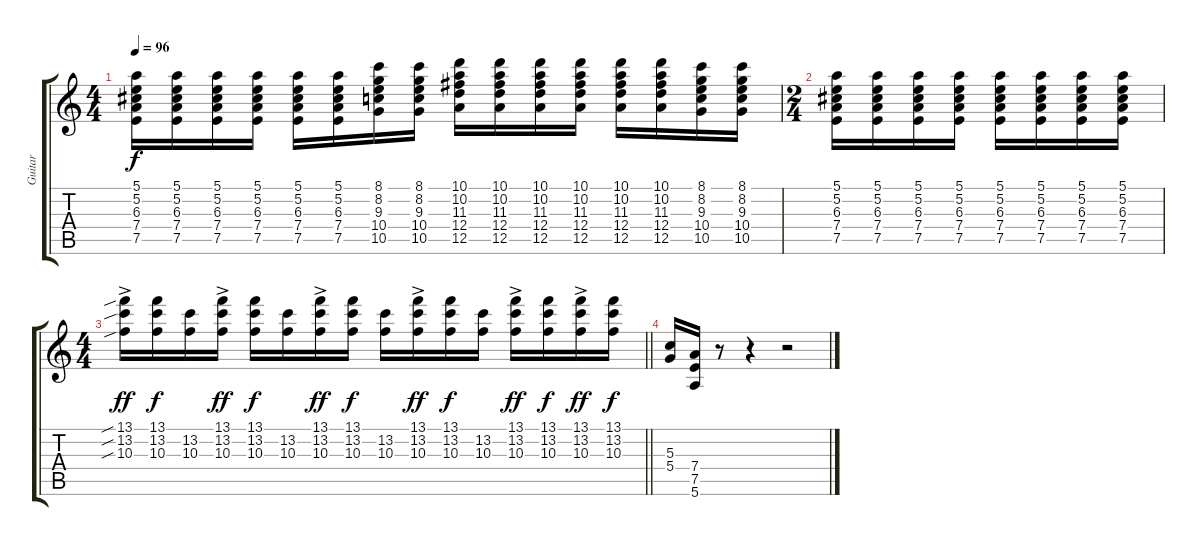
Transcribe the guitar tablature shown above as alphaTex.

\track ("Guitar" "Guitar") {instrument distortionguitar}
\staff {score tabs}
\tuning (E4 B3 G3 D3 A2 E2) {hide}
\ts (4 4)
\tempo 96
\clef g2
\ks c
(5.1 5.2 6.3 7.4 7.5).16{dy f} (5.1 5.2 6.3 7.4 7.5).16 (5.1 5.2 6.3 7.4 7.5).16 (5.1 5.2 6.3 7.4 7.5).16 (5.1 5.2 6.3 7.4 7.5).16 (5.1 5.2 6.3 7.4 7.5).16 (8.1 8.2 9.3 10.4 10.5).16 (8.1 8.2 9.3 10.4 10.5).16 (10.1 10.2 11.3 12.4 12.5).16 (10.1 10.2 11.3 12.4 12.5).16 (10.1 10.2 11.3 12.4 12.5).16 (10.1 10.2 11.3 12.4 12.5).16 (10.1 10.2 11.3 12.4 12.5).16 (10.1 10.2 11.3 12.4 12.5).16 (8.1 8.2 9.3 10.4 10.5).16 (8.1 8.2 9.3 10.4 10.5).16 |
\ts (2 4)
(5.1 5.2 6.3 7.4 7.5).16 (5.1 5.2 6.3 7.4 7.5).16 (5.1 5.2 6.3 7.4 7.5).16 (5.1 5.2 6.3 7.4 7.5).16 (5.1 5.2 6.3 7.4 7.5).16 (5.1 5.2 6.3 7.4 7.5).16 (5.1 5.2 6.3 7.4 7.5).16 (5.1 5.2 6.3 7.4 7.5).16 |
\ts (4 4)
\barLineRight lightlight
(13.1{sib ac} 13.2{sib} 10.3{sib}).16{dy ff} (13.1 13.2 10.3).16{dy f} (13.2 10.3).16 (13.1{ac} 13.2 10.3).16{dy ff} (13.1 13.2 10.3).16{dy f} (13.2 10.3).16 (13.1{ac} 13.2 10.3).16{dy ff} (13.1 13.2 10.3).16{dy f} (13.2 10.3).16 (13.1{ac} 13.2 10.3).16{dy ff} (13.1 13.2 10.3).16{dy f} (13.2 10.3).16 (13.1{ac} 13.2 10.3).16{dy ff} (13.1 13.2 10.3).16{dy f} (13.1{ac} 13.2 10.3).16{dy ff} (13.1 13.2 10.3).16{dy f} |
(5.3 5.4).16 (7.4 7.5 5.6).16 r.8 r.4 r.2
